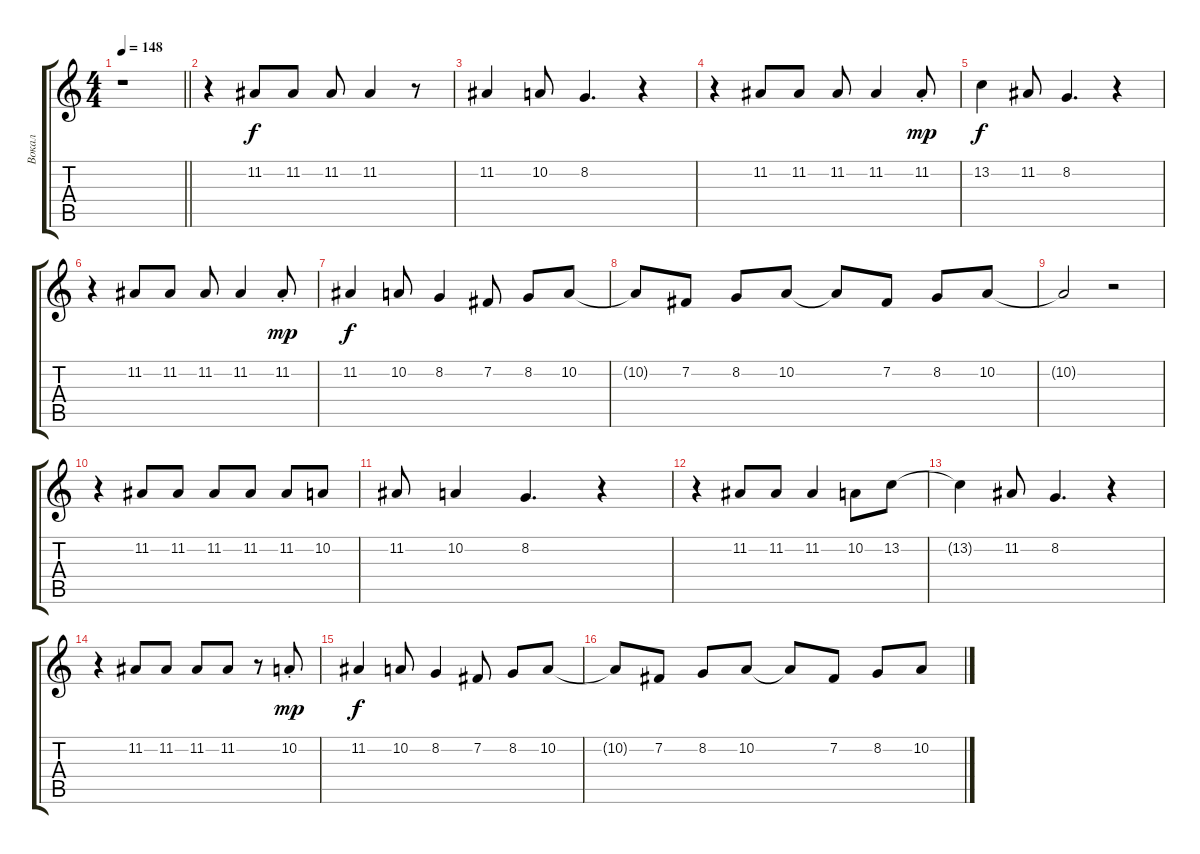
\track ("Вокал" "Вокал") {instrument oboe}
\staff {score tabs}
\tuning (E4 B3 G3 D3 A2 E2) {hide}
\ts (4 4)
\tempo 148
\clef g2
\barLineRight lightlight
\ks c
r.1{dy f} |
r.4 11.2.8 11.2.8 11.2.8 11.2.4 r.8 |
11.2.4 10.2.8 8.2.4{d} r.4 |
r.4 11.2.8 11.2.8 11.2.8 11.2.4 11.2{st}.8{dy mp} |
13.2.4{dy f} 11.2.8 8.2.4{d} r.4 |
r.4 11.2.8 11.2.8 11.2.8 11.2.4 11.2{st}.8{dy mp} |
11.2.4{dy f} 10.2.8 8.2.4 7.2.8 8.2.8 10.2.8 |
10.2{t}.8 7.2.8 8.2.8 10.2.8 10.2{t}.8 7.2.8 8.2.8 10.2.8 |
10.2{t}.2 r.2 |
r.4 11.2.8 11.2.8 11.2.8 11.2.8 11.2.8 10.2.8 |
11.2.8 10.2.4 8.2.4{d} r.4 |
r.4 11.2.8 11.2.8 11.2.4 10.2.8 13.2.8 |
13.2{t}.4 11.2.8 8.2.4{d} r.4 |
r.4 11.2.8 11.2.8 11.2.8 11.2.8 r.8 10.2{st}.8{dy mp} |
11.2.4{dy f} 10.2.8 8.2.4 7.2.8 8.2.8 10.2.8 |
10.2{t}.8 7.2.8 8.2.8 10.2.8 10.2{t}.8 7.2.8 8.2.8 10.2.8
